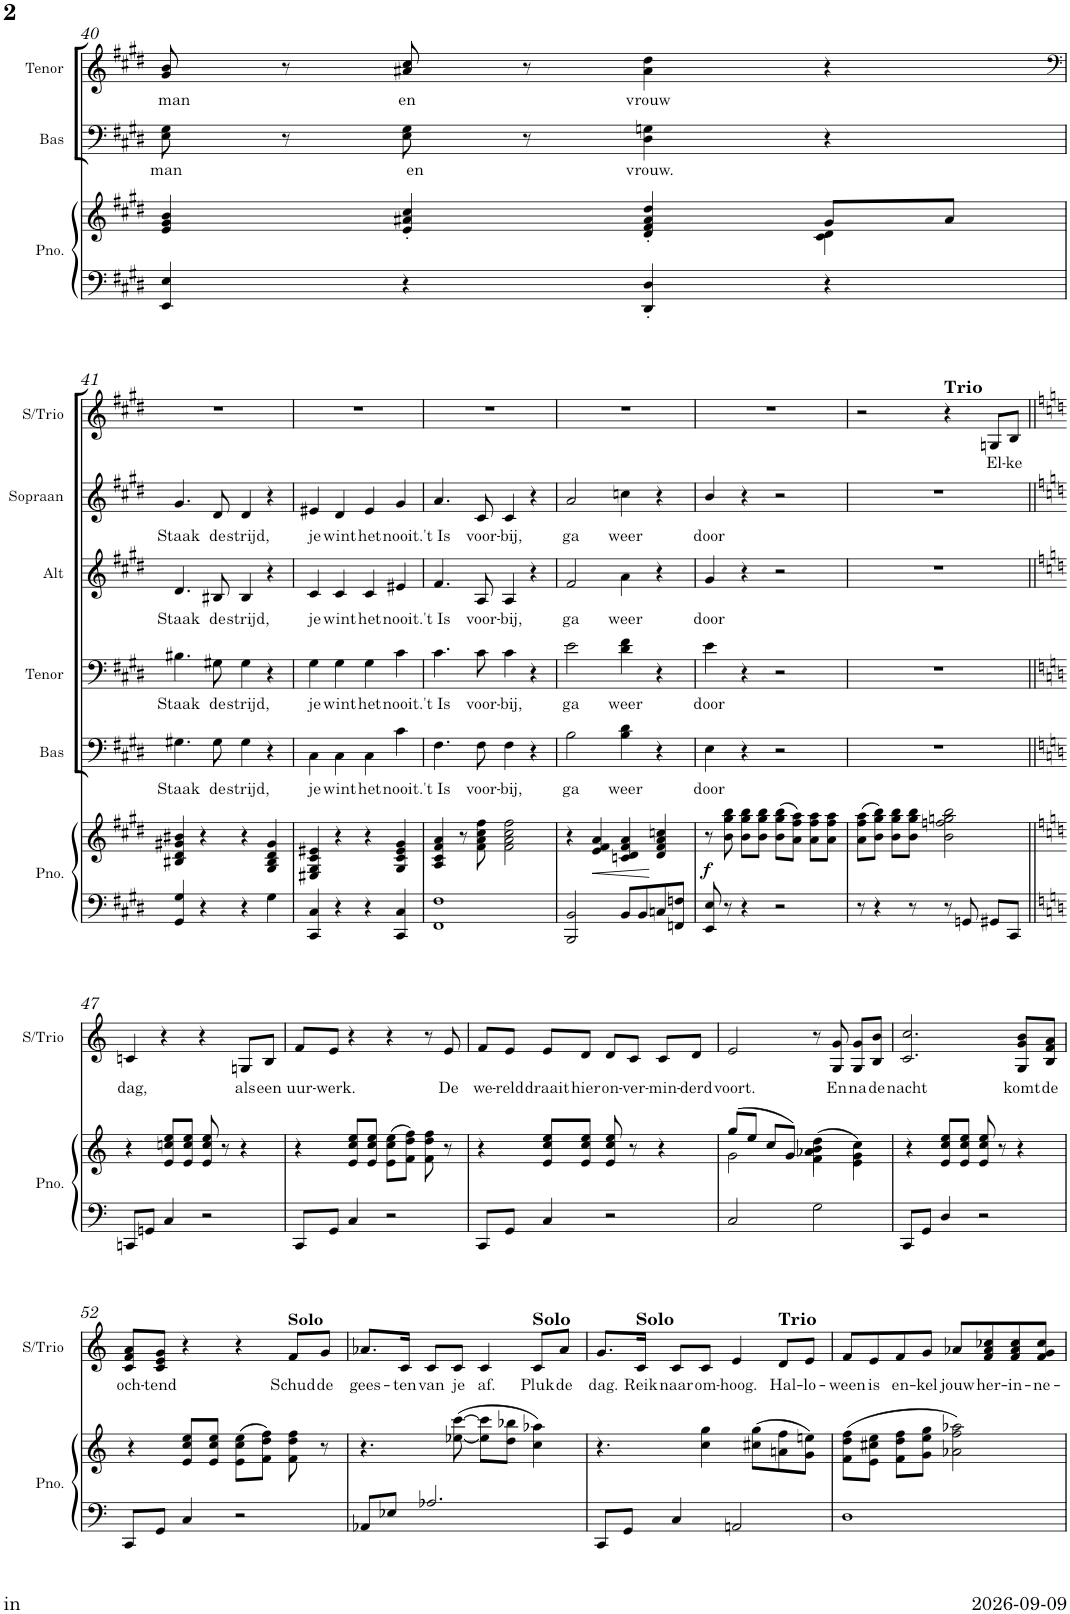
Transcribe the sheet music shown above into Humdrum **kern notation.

**kern	**kern	**dynam	**kern	**text	**kern	**text	**kern	**text	**kern	**text	**kern	**kern	**kern	**text
*part8	*part8	*part8	*part7	*part7	*part6	*part6	*part5	*part5	*part4	*part4	*part3	*part2	*part1	*part1
*staff9	*staff8	*staff8/9	*staff7	*staff7	*staff6	*staff6	*staff5	*staff5	*staff4	*staff4	*staff3	*staff2	*staff1	*staff1
*I"Piano	*	*	*I"Bas	*	*I"Tenor	*	*I"Alt	*	*I"Sopraan	*	*I"Trio	*I"Trio Midden	*I"Solo/Trio	*
*I'Pno.	*	*	*I'Bas	*	*I'Tenor	*	*I'Alt	*	*I'Sopraan	*	*	*I'Trio M	*I'S/Trio	*
!!LO:PB:g=z
*clefF4	*clefG2	*	*clefF4	*	*clefG2	*	*clefG2	*	*clefG2	*	*clefG2	*clefG2	*clefG2	*
*	*	*	*Trd5c9	*	*Trd5c9	*	*Trd5c9	*	*Trd5c9	*	*Trd1c2	*Trd1c2	*Trd1c2	*
*k[f#c#g#d#]	*k[f#c#g#d#]	*	*k[f#c#g#d#]	*	*k[f#c#g#d#]	*	*k[f#c#g#d#]	*	*k[f#c#g#d#]	*	*k[f#c#g#d#]	*k[f#c#g#d#]	*k[f#c#g#d#]	*
*M4/4	*M4/4	*	*M4/4	*	*M4/4	*	*M4/4	*	*M4/4	*	*M4/4	*M4/4	*M4/4	*
=40	=40	=40	=40	=40	=40	=40	=40	=40	=40	=40	=40	=40	=40	=40
*	*^	*	*	*	*	*	*	*	*	*	*	*	*	*
!	!	!	!	!	!LO:LY:b	!	!LO:LY:b	!	!	!	!	!	!	!	!
4EE/ 4E/	4e/ 4g#/ 4b/	2.ryy	.	8E\ 8G#\	man	8g#/ 8b/	man	1r	.	1r	.	1r	1r	1r	.
.	.	.	.	8r	.	8r	.	.	.	.	.	.	.	.	.
!	!	!	!	!	!LO:LY:b	!	!LO:LY:b	!	!	!	!	!	!	!	!
4r	4e/' 4a#X/' 4cc#/'	.	.	8E\ 8G#\	en	8a#X/ 8cc#/	en	.	.	.	.	.	.	.	.
.	.	.	.	8r	.	8r	.	.	.	.	.	.	.	.	.
!	!	!	!	!	!LO:LY:b	!	!LO:LY:b	!	!	!	!	!	!	!	!
4DD#/' 4D#/'	4d#/' 4f#/' 4a#/' 4dd#/'	.	.	4D#\ 4Gn\	vrouw.	4a#\ 4dd#\	vrouw	.	.	.	.	.	.	.	.
4r	8g#/L	4c#\ 4d#\	.	4r	.	4r	.	.	.	.	.	.	.	.	.
.	8a#/J	.	.	.	.	.	.	.	.	.	.	.	.	.	.
*	*v	*v	*	*	*	*	*	*	*	*	*	*	*	*	*
!!LO:LB:g=z
=41	=41	=41	=41	=41	=41	=41	=41	=41	=41	=41	=41	=41	=41	=41
*	*	*	*	*	*clefF4	*	*	*	*	*	*	*	*	*
!	!	!	!	!LO:LY:b	!	!LO:LY:b	!	!LO:LY:b	!	!LO:LY:b	!	!	!	!
4GG#/ 4G#/	4B#X/ 4d#/ 4g#X/ 4b#X/	.	4.G#X\	Staak	4.B#X\	Staak	4.d#/	Staak	4.g#/	Staak	1r	1r	1r	.
4r	4r	.	.	.	.	.	.	.	.	.	.	.	.	.
!	!	!	!	!LO:LY:b	!	!LO:LY:b	!	!LO:LY:b	!	!LO:LY:b	!	!	!	!
.	.	.	8G#\	de	8G#X\	de	8B#X/	de	8d#/	de	.	.	.	.
!	!	!	!	!LO:LY:b	!	!LO:LY:b	!	!LO:LY:b	!	!LO:LY:b	!	!	!	!
4r	4r	.	4G#\	strijd,	4G#\	strijd,	4B#/	strijd,	4d#/	strijd,	.	.	.	.
4G#\	4G#/ 4B#/ 4d#/ 4g#/	.	4r	.	4r	.	4r	.	4r	.	.	.	.	.
=42	=42	=42	=42	=42	=42	=42	=42	=42	=42	=42	=42	=42	=42	=42
!	!	!	!	!LO:LY:b	!	!LO:LY:b	!	!LO:LY:b	!	!LO:LY:b	!	!	!	!
4CC#/ 4C#/	4E#X/ 4G#/ 4c#/ 4e#X/	.	4C#\	je	4G#\	je	4c#/	je	4e#X/	je	1r	1r	1r	.
!	!	!	!	!LO:LY:b	!	!LO:LY:b	!	!LO:LY:b	!	!LO:LY:b	!	!	!	!
4r	4r	.	4C#\	wint	4G#\	wint	4c#/	wint	4d#/	wint	.	.	.	.
!	!	!	!	!LO:LY:b	!	!LO:LY:b	!	!LO:LY:b	!	!LO:LY:b	!	!	!	!
4r	4r	.	4C#\	het	4G#\	het	4c#/	het	4e#/	het	.	.	.	.
!	!	!	!	!LO:LY:b	!	!LO:LY:b	!	!LO:LY:b	!	!LO:LY:b	!	!	!	!
4CC#/ 4C#/	4G#/ 4c#/ 4e#/ 4g#/	.	4c#\	nooit.	4c#\	nooit.	4e#X/	nooit.	4g#/	nooit.	.	.	.	.
=43	=43	=43	=43	=43	=43	=43	=43	=43	=43	=43	=43	=43	=43	=43
*^	*	*	*	*	*	*	*	*	*	*	*	*	*	*
!	!	!	!	!	!LO:LY:b	!	!LO:LY:b	!	!LO:LY:b	!	!LO:LY:b	!	!	!	!
1F#	1FF#	4A/ 4c#/ 4f#/ 4a/	.	4.F#\	't Is	4.c#\	't Is	4.f#/	't Is	4.a/	't Is	1r	1r	1r	.
.	.	8r	.	.	.	.	.	.	.	.	.	.	.	.	.
!	!	!	!	!	!LO:LY:b	!	!LO:LY:b	!	!LO:LY:b	!	!LO:LY:b	!	!	!	!
.	.	8f#\ 8a\ 8cc#\ 8ff#\	.	8F#\	voor-	8c#\	voor-	8A/	voor-	8c#/	voor-	.	.	.	.
!	!	!	!	!	!LO:LY:b	!	!LO:LY:b	!	!LO:LY:b	!	!LO:LY:b	!	!	!	!
.	.	2f#\ 2a\ 2cc#\ 2ff#\	.	4F#\	-bij,	4c#\	-bij,	4A/	-bij,	4c#/	-bij,	.	.	.	.
.	.	.	.	4r	.	4r	.	4r	.	4r	.	.	.	.	.
*v	*v	*	*	*	*	*	*	*	*	*	*	*	*	*	*
=44	=44	=44	=44	=44	=44	=44	=44	=44	=44	=44	=44	=44	=44	=44
!	!	!	!	!LO:LY:b	!	!LO:LY:b	!	!LO:LY:b	!	!LO:LY:b	!	!	!	!
2BBB/ 2BB/	4r	.	2B\	ga	2e\	ga	2f#/	ga	2a/	ga	1r	1r	1r	.
!	!	!LO:HP:b	!	!	!	!	!	!	!	!	!	!	!	!
.	4e/ 4f#/ 4a/	<	.	.	.	.	.	.	.	.	.	.	.	.
!	!	!	!	!LO:LY:b	!	!LO:LY:b	!	!LO:LY:b	!	!LO:LY:b	!	!	!	!
8BB/L	4cn/ 4d#/ 4f#/ 4a/	.	4B\ 4d#\	weer	4d#\ 4f#\	weer	4a\	weer	4ccn\	weer	.	.	.	.
8BB/	.	.	.	.	.	.	.	.	.	.	.	.	.	.
8Cn/	4d#/ 4f#/ 4a/ 4ccn/	[	4r	.	4r	.	4r	.	4r	.	.	.	.	.
8FFn/ 8Fn/J	.	.	.	.	.	.	.	.	.	.	.	.	.	.
=45	=45	=45	=45	=45	=45	=45	=45	=45	=45	=45	=45	=45	=45	=45
!	!	!LO:DY:a=2	!	!LO:LY:b	!	!LO:LY:b	!	!LO:LY:b	!	!LO:LY:b	!	!	!	!
8EE/ 8E/	8r	f	4E\	door	4e\	door	4g#/	door	4b/	door	1r	1r	1r	.
8r	8b\ 8gg#\ 8bb\	.	.	.	.	.	.	.	.	.	.	.	.	.
4r	8b\ 8gg#\ 8bb\L	.	4r	.	4r	.	4r	.	4r	.	.	.	.	.
.	8b\ 8gg#\ 8bb\J	.	.	.	.	.	.	.	.	.	.	.	.	.
2r	(>8b\ 8gg#\ 8bb\L	.	2r	.	2r	.	2r	.	2r	.	.	.	.	.
.	8a\ 8ff#\ 8aa\J)	.	.	.	.	.	.	.	.	.	.	.	.	.
.	8a\ 8ff#\ 8aa\L	.	.	.	.	.	.	.	.	.	.	.	.	.
.	8a\ 8ff#\ 8aa\J	.	.	.	.	.	.	.	.	.	.	.	.	.
=46	=46	=46	=46	=46	=46	=46	=46	=46	=46	=46	=46	=46	=46	=46
8r	(>8a\ 8ff#\ 8aa\L	.	1r	.	1r	.	1r	.	1r	.	1r	1r	2r	.
4r	8b\ 8gg#\ 8bb\J)	.	.	.	.	.	.	.	.	.	.	.	.	.
.	8b\ 8gg#\ 8bb\L	.	.	.	.	.	.	.	.	.	.	.	.	.
8r	8b\ 8gg#\ 8bb\J	.	.	.	.	.	.	.	.	.	.	.	.	.
!	!	!	!	!	!	!	!	!	!	!	!	!	!LO:TX:a:B:t=Trio	!
8r	2b\ 2ffn\ 2ggn\ 2bb\	.	.	.	.	.	.	.	.	.	.	.	4r	.
8GGn/	.	.	.	.	.	.	.	.	.	.	.	.	.	.
!	!	!	!	!	!	!	!	!	!	!	!	!	!	!LO:LY:b
8GG#X/L	.	.	.	.	.	.	.	.	.	.	.	.	8Gn/L	El-
!	!	!	!	!	!	!	!	!	!	!	!	!	!	!LO:LY:b
8CC#/J	.	.	.	.	.	.	.	.	.	.	.	.	8B/J	-ke
!!LO:LB:g=z
=47||	=47||	=47||	=47||	=47||	=47||	=47||	=47||	=47||	=47||	=47||	=47||	=47||	=47||	=47||
*k[]	*k[]	*	*k[]	*	*k[]	*	*k[]	*	*k[]	*	*k[]	*k[]	*k[]	*
!	!	!	!	!	!	!	!	!	!	!	!	!	!	!LO:LY:b
8CCn/L	4r	.	1r	.	1r	.	1r	.	1r	.	1r	1r	4cn/	dag,
8GGn/J	.	.	.	.	.	.	.	.	.	.	.	.	.	.
4C/	8e/ 8ccn/ 8ee/L	.	.	.	.	.	.	.	.	.	.	.	4r	.
.	8e/ 8cc/ 8ee/J	.	.	.	.	.	.	.	.	.	.	.	.	.
2r	8e/ 8cc/ 8ee/	.	.	.	.	.	.	.	.	.	.	.	4r	.
.	8r	.	.	.	.	.	.	.	.	.	.	.	.	.
!	!	!	!	!	!	!	!	!	!	!	!	!	!	!LO:LY:b
.	4r	.	.	.	.	.	.	.	.	.	.	.	8Gn/L	als
!	!	!	!	!	!	!	!	!	!	!	!	!	!	!LO:LY:b
.	.	.	.	.	.	.	.	.	.	.	.	.	8B/J	een
=48	=48	=48	=48	=48	=48	=48	=48	=48	=48	=48	=48	=48	=48	=48
!	!	!	!	!	!	!	!	!	!	!	!	!	!	!LO:LY:b
8CC/L	4r	.	1r	.	1r	.	1r	.	1r	.	1r	1r	8f/L	uur-
!	!	!	!	!	!	!	!	!	!	!	!	!	!	!LO:LY:b
8GG/J	.	.	.	.	.	.	.	.	.	.	.	.	8e/J	-werk.
4C/	8e/ 8cc/ 8ee/L	.	.	.	.	.	.	.	.	.	.	.	4r	.
.	8e/ 8cc/ 8ee/J	.	.	.	.	.	.	.	.	.	.	.	.	.
2r	(>8e\ 8cc\ 8ee\L	.	.	.	.	.	.	.	.	.	.	.	4r	.
.	8f\ 8dd\ 8ff\J)	.	.	.	.	.	.	.	.	.	.	.	.	.
.	8f\ 8dd\ 8ff\	.	.	.	.	.	.	.	.	.	.	.	8r	.
!	!	!	!	!	!	!	!	!	!	!	!	!	!	!LO:LY:b
.	8r	.	.	.	.	.	.	.	.	.	.	.	8e/	De
=49	=49	=49	=49	=49	=49	=49	=49	=49	=49	=49	=49	=49	=49	=49
!	!	!	!	!	!	!	!	!	!	!	!	!	!	!LO:LY:b
8CC/L	4r	.	1r	.	1r	.	1r	.	1r	.	1r	1r	8f/L	we-
!	!	!	!	!	!	!	!	!	!	!	!	!	!	!LO:LY:b
8GG/J	.	.	.	.	.	.	.	.	.	.	.	.	8e/J	-reld
!	!	!	!	!	!	!	!	!	!	!	!	!	!	!LO:LY:b
4C/	8e/ 8cc/ 8ee/L	.	.	.	.	.	.	.	.	.	.	.	8e/L	draait
!	!	!	!	!	!	!	!	!	!	!	!	!	!	!LO:LY:b
.	8e/ 8cc/ 8ee/J	.	.	.	.	.	.	.	.	.	.	.	8d/J	hier
!	!	!	!	!	!	!	!	!	!	!	!	!	!	!LO:LY:b
2r	8e/ 8cc/ 8ee/	.	.	.	.	.	.	.	.	.	.	.	8d/L	on-
!	!	!	!	!	!	!	!	!	!	!	!	!	!	!LO:LY:b
.	8r	.	.	.	.	.	.	.	.	.	.	.	8c/J	-ver-
!	!	!	!	!	!	!	!	!	!	!	!	!	!	!LO:LY:b
.	4r	.	.	.	.	.	.	.	.	.	.	.	8c/L	-min-
!	!	!	!	!	!	!	!	!	!	!	!	!	!	!LO:LY:b
.	.	.	.	.	.	.	.	.	.	.	.	.	8d/J	-derd
=50	=50	=50	=50	=50	=50	=50	=50	=50	=50	=50	=50	=50	=50	=50
*	*^	*	*	*	*	*	*	*	*	*	*	*	*	*
!	!	!	!	!	!	!	!	!	!	!	!	!	!	!	!LO:LY:b
2C/	(8gg/L	2g\	.	1r	.	1r	.	1r	.	1r	.	1r	1r	2e/	voort.
.	8ee/J	.	.	.	.	.	.	.	.	.	.	.	.	.	.
.	8cc/L	.	.	.	.	.	.	.	.	.	.	.	.	.	.
.	8g/J)	.	.	.	.	.	.	.	.	.	.	.	.	.	.
2G\	(4a-X\ 4b\ 4dd\	4f\	.	.	.	.	.	.	.	.	.	.	.	8r	.
!	!	!	!	!	!	!	!	!	!	!	!	!	!	!	!LO:LY:b
.	.	.	.	.	.	.	.	.	.	.	.	.	.	8G/ 8g/	En
!	!	!	!	!	!	!	!	!	!	!	!	!	!	!	!LO:LY:b
.	4cc\)	4e\ 4g\	.	.	.	.	.	.	.	.	.	.	.	8G/ 8g/L	na
!	!	!	!	!	!	!	!	!	!	!	!	!	!	!	!LO:LY:b
.	.	.	.	.	.	.	.	.	.	.	.	.	.	8B/ 8b/J	de
*	*v	*v	*	*	*	*	*	*	*	*	*	*	*	*	*
=51	=51	=51	=51	=51	=51	=51	=51	=51	=51	=51	=51	=51	=51	=51
!	!	!	!	!	!	!	!	!	!	!	!	!	!	!LO:LY:b
8CC/L	4r	.	1r	.	1r	.	1r	.	1r	.	1r	1r	2.c/ 2.cc/	nacht
8GG/J	.	.	.	.	.	.	.	.	.	.	.	.	.	.
4D/	8e/ 8cc/ 8ee/L	.	.	.	.	.	.	.	.	.	.	.	.	.
.	8e/ 8cc/ 8ee/J	.	.	.	.	.	.	.	.	.	.	.	.	.
2r	8e/ 8cc/ 8ee/	.	.	.	.	.	.	.	.	.	.	.	.	.
.	8r	.	.	.	.	.	.	.	.	.	.	.	.	.
!	!	!	!	!	!	!	!	!	!	!	!	!	!	!LO:LY:b
.	4r	.	.	.	.	.	.	.	.	.	.	.	8G/ 8g/ 8b/L	komt
!	!	!	!	!	!	!	!	!	!	!	!	!	!	!LO:LY:b
.	.	.	.	.	.	.	.	.	.	.	.	.	8B/ 8f/ 8a/J	de
!!LO:LB:g=z
=52	=52	=52	=52	=52	=52	=52	=52	=52	=52	=52	=52	=52	=52	=52
!	!	!	!	!	!	!	!	!	!	!	!	!	!	!LO:LY:b
8CC/L	4r	.	1r	.	1r	.	1r	.	1r	.	1r	1r	8c/ 8f/ 8a/L	och-
!	!	!	!	!	!	!	!	!	!	!	!	!	!	!LO:LY:b
8GG/J	.	.	.	.	.	.	.	.	.	.	.	.	8c/ 8e/ 8g/J	-tend
4C/	8e/ 8cc/ 8ee/L	.	.	.	.	.	.	.	.	.	.	.	4r	.
.	8e/ 8cc/ 8ee/J	.	.	.	.	.	.	.	.	.	.	.	.	.
2r	(8e\ 8cc\ 8ee\L	.	.	.	.	.	.	.	.	.	.	.	4r	.
.	8f\ 8dd\ 8ff\J)	.	.	.	.	.	.	.	.	.	.	.	.	.
!	!	!	!	!	!	!	!	!	!	!	!	!	!LO:TX:a:B:t=Solo	!
!	!	!	!	!	!	!	!	!	!	!	!	!	!	!LO:LY:b
.	8f\ 8dd\ 8ff\	.	.	.	.	.	.	.	.	.	.	.	8f/L	Schud
!	!	!	!	!	!	!	!	!	!	!	!	!	!	!LO:LY:b
.	8r	.	.	.	.	.	.	.	.	.	.	.	8g/J	de
=53	=53	=53	=53	=53	=53	=53	=53	=53	=53	=53	=53	=53	=53	=53
!	!	!	!	!	!	!	!	!	!	!	!	!	!	!LO:LY:b
8AA-X/L	4.r	.	1r	.	1r	.	1r	.	1r	.	1r	1r	8.a-X/L	gees-
8E-X/J	.	.	.	.	.	.	.	.	.	.	.	.	.	.
!	!	!	!	!	!	!	!	!	!	!	!	!	!	!LO:LY:b
.	.	.	.	.	.	.	.	.	.	.	.	.	16c/Jk	-ten
!	!	!	!	!	!	!	!	!	!	!	!	!	!	!LO:LY:b
2.A-X/	.	.	.	.	.	.	.	.	.	.	.	.	8c/L	van
!	!	!	!	!	!	!	!	!	!	!	!	!	!	!LO:LY:b
.	([8ee-X\ [8ccc\	.	.	.	.	.	.	.	.	.	.	.	8c/J	je
!	!	!	!	!	!	!	!	!	!	!	!	!	!	!LO:LY:b
.	8ee-\] 8ccc\]L	.	.	.	.	.	.	.	.	.	.	.	4c/	af.
.	8dd\ 8bb-X\J	.	.	.	.	.	.	.	.	.	.	.	.	.
!	!	!	!	!	!	!	!	!	!	!	!	!	!LO:TX:a:B:t=Solo	!
!	!	!	!	!	!	!	!	!	!	!	!	!	!	!LO:LY:b
.	4cc\ 4aa-X\)	.	.	.	.	.	.	.	.	.	.	.	8c/L	Pluk
!	!	!	!	!	!	!	!	!	!	!	!	!	!	!LO:LY:b
.	.	.	.	.	.	.	.	.	.	.	.	.	8a-/J	de
=54	=54	=54	=54	=54	=54	=54	=54	=54	=54	=54	=54	=54	=54	=54
!	!	!	!	!	!	!	!	!	!	!	!	!	!	!LO:LY:b
8CC/L	4.r	.	1r	.	1r	.	1r	.	1r	.	1r	1r	8.g/L	dag.
8GG/J	.	.	.	.	.	.	.	.	.	.	.	.	.	.
!	!	!	!	!	!	!	!	!	!	!	!	!	!LO:TX:a:B:t=Solo	!
!	!	!	!	!	!	!	!	!	!	!	!	!	!	!LO:LY:b
.	.	.	.	.	.	.	.	.	.	.	.	.	16c/Jk	Reik
!	!	!	!	!	!	!	!	!	!	!	!	!	!	!LO:LY:b
4C/	.	.	.	.	.	.	.	.	.	.	.	.	8c/L	naar
!	!	!	!	!	!	!	!	!	!	!	!	!	!	!LO:LY:b
.	4cc\ 4gg\	.	.	.	.	.	.	.	.	.	.	.	8c/J	om-
!	!	!	!	!	!	!	!	!	!	!	!	!	!	!LO:LY:b
2AAn/	.	.	.	.	.	.	.	.	.	.	.	.	4e/	-hoog.
.	(8cc#X\ 8gg\L	.	.	.	.	.	.	.	.	.	.	.	.	.
!	!	!	!	!	!	!	!	!	!	!	!	!	!LO:TX:a:B:t=Trio	!
!	!	!	!	!	!	!	!	!	!	!	!	!	!	!LO:LY:b
.	8an\ 8ff\	.	.	.	.	.	.	.	.	.	.	.	8d/L	Hal-
!	!	!	!	!	!	!	!	!	!	!	!	!	!	!LO:LY:b
.	8g\ 8een\J)	.	.	.	.	.	.	.	.	.	.	.	8e/J	-lo-
=55	=55	=55	=55	=55	=55	=55	=55	=55	=55	=55	=55	=55	=55	=55
!	!	!	!	!	!	!	!	!	!	!	!	!	!	!LO:LY:b
1D	(8f\ 8dd\ 8ff\L	.	1r	.	1r	.	1r	.	1r	.	1r	1r	8f/L	-ween
!	!	!	!	!	!	!	!	!	!	!	!	!	!	!LO:LY:b
.	8e\ 8cc#X\ 8ee\J	.	.	.	.	.	.	.	.	.	.	.	8e/	is
!	!	!	!	!	!	!	!	!	!	!	!	!	!	!LO:LY:b
.	8f\ 8dd\ 8ff\L	.	.	.	.	.	.	.	.	.	.	.	8f/	en-
!	!	!	!	!	!	!	!	!	!	!	!	!	!	!LO:LY:b
.	8g\ 8ee\ 8gg\J	.	.	.	.	.	.	.	.	.	.	.	8g/J	-kel
!	!	!	!	!	!	!	!	!	!	!	!	!	!	!LO:LY:b
.	2a-X\ 2ff\ 2aa-X\)	.	.	.	.	.	.	.	.	.	.	.	8a-X/L	jouw
!	!	!	!	!	!	!	!	!	!	!	!	!	!	!LO:LY:b
.	.	.	.	.	.	.	.	.	.	.	.	.	8f/ 8a-/ 8cc-X/	her-
!	!	!	!	!	!	!	!	!	!	!	!	!	!	!LO:LY:b
.	.	.	.	.	.	.	.	.	.	.	.	.	8f/ 8a-/ 8cc-/	-in-
!	!	!	!	!	!	!	!	!	!	!	!	!	!	!LO:LY:b
.	.	.	.	.	.	.	.	.	.	.	.	.	8f/ 8g/ 8cc-/J	-ne-
=	=	=	=	=	=	=	=	=	=	=	=	=	=	=
*-	*-	*-	*-	*-	*-	*-	*-	*-	*-	*-	*-	*-	*-	*-
